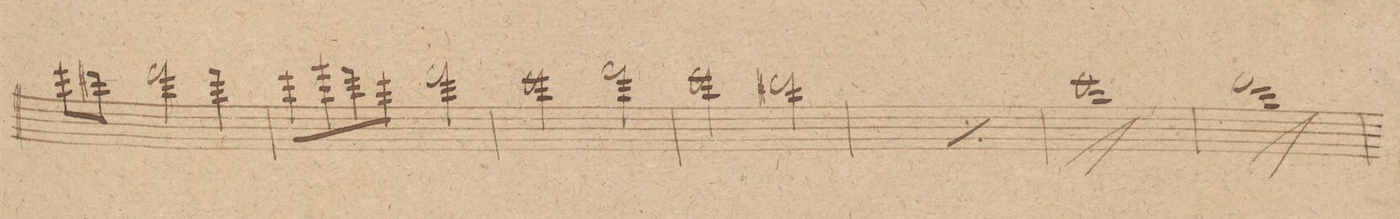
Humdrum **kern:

**kern	**dynam
*I"Flauto. 1mo	*
*clefG2	*
*k[f#c#g#]	*
*met(c|)	*
*M2/2	*
8eee\L	.
8ddd#X\J	.
2fff#\	.
4fff#\	.
=20	=20
8eee\L	.
8ggg#\	.
8fff#\	.
8eee\J	.
2fff#\	.
=21	=21
2eee\	.
2fff#\	.
=22	=22
2eee\	.
2ddd#X\	.
=23	=23
*rep	*
2eee\	.
2ddd#X\	.
*Xrep	*
=24	=24
1eee	>
.	]
=25	=25
1fff#	>
.	]
=26	=26
*-	*-
